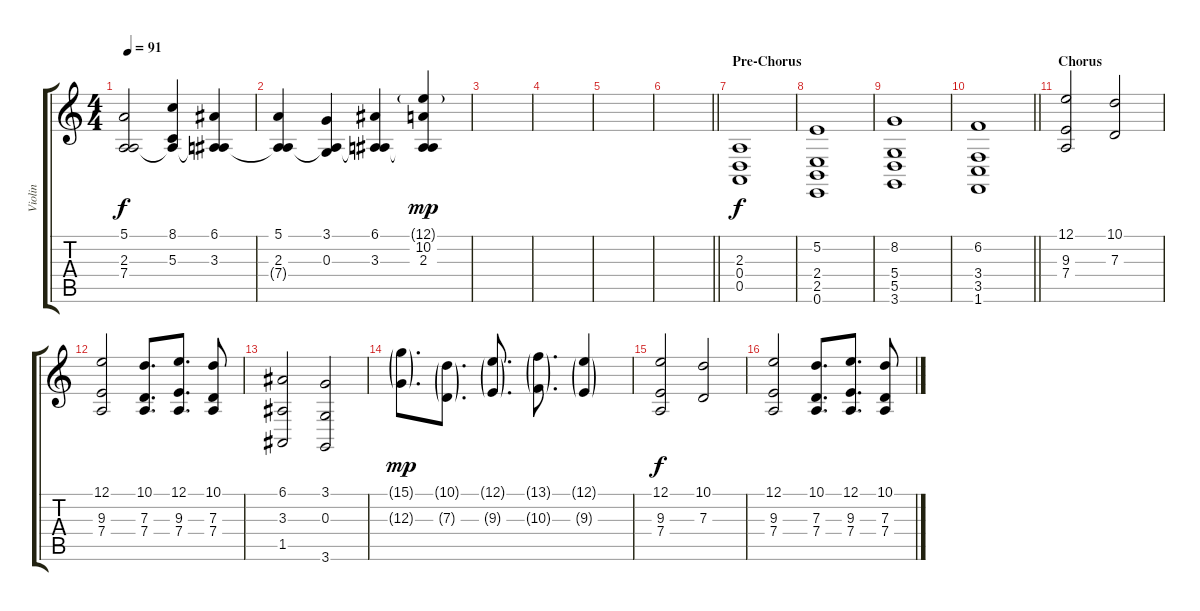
\track ("Violin" "Violin") {instrument violin}
\staff {score tabs}
\tuning (E4 B3 G3 D3 A2 E2) {hide}
\ts (4 4)
\tempo 91
\clef g2
\ks c
(5.1 2.3 7.4).2{dy f} (8.1 5.3 7.4{t}).4 (6.1 3.3 7.4{t}).4 |
(5.1 2.3 7.4{t}).4 (3.1 0.3 7.4{t}).4 (6.1 3.3 7.4{t}).4 (12.1{g} 10.2 2.3 7.4{t}).4{dy mp} |
|
|
|
\barLineRight lightlight
|
\section ("" "Pre-Chorus")
(2.3 0.4 0.5).1{dy f volume 16} |
(5.2 2.4 2.5 0.6).1 |
(8.2 5.4 5.5 3.6).1 |
\barLineRight lightlight
(6.2 3.4 3.5 1.6).1 |
\section ("" "Chorus")
(12.1 9.3 7.4).2 (10.1 7.3).2 |
(12.1 9.3 7.4).2 (10.1 7.3 7.4).8{d} (12.1 9.3 7.4).8{d} (10.1 7.3 7.4).8 |
(6.1 3.3 1.5).2 (3.1 0.3 3.6).2 |
(15.1{g} 12.3{g}).8{d dy mp} (10.1{g} 7.3{g}).8{d} (12.1{g} 9.3{g}).8{d} (13.1{g} 10.3{g}).8{d} (12.1{g} 9.3{g}).4 |
(12.1 9.3 7.4).2{dy f} (10.1 7.3).2 |
(12.1 9.3 7.4).2 (10.1 7.3 7.4).8{d} (12.1 9.3 7.4).8{d} (10.1 7.3 7.4).8
